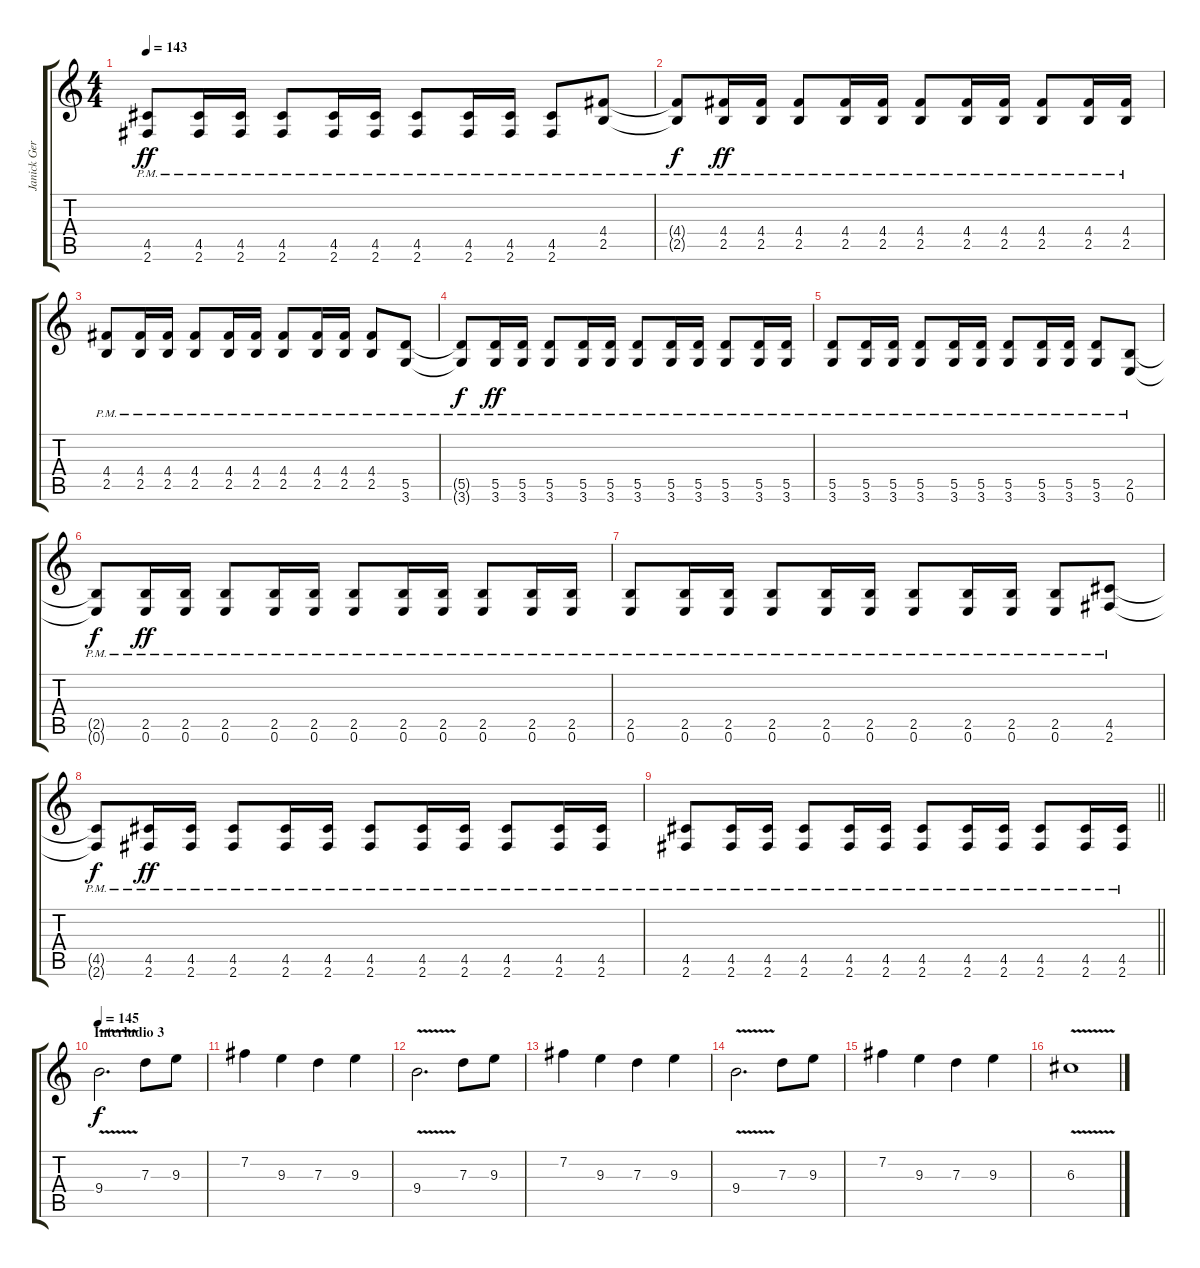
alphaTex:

\track ("Janick Gers" "Janick Ger") {instrument distortionguitar}
\staff {score tabs}
\tuning (E4 B3 G3 D3 A2 E2) {hide}
\ts (4 4)
\tempo 143
\clef g2
\ks c
(4.5{pm} 2.6{pm}).8{dy ff} (4.5{pm} 2.6{pm}).16 (4.5{pm} 2.6{pm}).16 (4.5{pm} 2.6{pm}).8 (4.5{pm} 2.6{pm}).16 (4.5{pm} 2.6{pm}).16 (4.5{pm} 2.6{pm}).8 (4.5{pm} 2.6{pm}).16 (4.5{pm} 2.6{pm}).16 (4.5{pm} 2.6{pm}).8 (4.4{pm} 2.5{pm}).8 |
(4.4{pm t} 2.5{pm t}).8{dy f} (4.4{pm} 2.5{pm}).16{dy ff} (4.4{pm} 2.5{pm}).16 (4.4{pm} 2.5{pm}).8 (4.4{pm} 2.5{pm}).16 (4.4{pm} 2.5{pm}).16 (4.4{pm} 2.5{pm}).8 (4.4{pm} 2.5{pm}).16 (4.4{pm} 2.5{pm}).16 (4.4{pm} 2.5{pm}).8 (4.4{pm} 2.5{pm}).16 (4.4{pm} 2.5{pm}).16 |
(4.4{pm} 2.5{pm}).8 (4.4{pm} 2.5{pm}).16 (4.4{pm} 2.5{pm}).16 (4.4{pm} 2.5{pm}).8 (4.4{pm} 2.5{pm}).16 (4.4{pm} 2.5{pm}).16 (4.4{pm} 2.5{pm}).8 (4.4{pm} 2.5{pm}).16 (4.4{pm} 2.5{pm}).16 (4.4{pm} 2.5{pm}).8 (5.5{pm} 3.6{pm}).8 |
(5.5{pm t} 3.6{pm t}).8{dy f} (5.5{pm} 3.6{pm}).16{dy ff} (5.5{pm} 3.6{pm}).16 (5.5{pm} 3.6{pm}).8 (5.5{pm} 3.6{pm}).16 (5.5{pm} 3.6{pm}).16 (5.5{pm} 3.6{pm}).8 (5.5{pm} 3.6{pm}).16 (5.5{pm} 3.6{pm}).16 (5.5{pm} 3.6{pm}).8 (5.5{pm} 3.6{pm}).16 (5.5{pm} 3.6{pm}).16 |
(5.5{pm} 3.6{pm}).8 (5.5{pm} 3.6{pm}).16 (5.5{pm} 3.6{pm}).16 (5.5{pm} 3.6{pm}).8 (5.5{pm} 3.6{pm}).16 (5.5{pm} 3.6{pm}).16 (5.5{pm} 3.6{pm}).8 (5.5{pm} 3.6{pm}).16 (5.5{pm} 3.6{pm}).16 (5.5{pm} 3.6{pm}).8 (2.5{pm} 0.6{pm}).8 |
(2.5{pm t} 0.6{pm t}).8{dy f} (2.5{pm} 0.6{pm}).16{dy ff} (2.5{pm} 0.6{pm}).16 (2.5{pm} 0.6{pm}).8 (2.5{pm} 0.6{pm}).16 (2.5{pm} 0.6{pm}).16 (2.5{pm} 0.6{pm}).8 (2.5{pm} 0.6{pm}).16 (2.5{pm} 0.6{pm}).16 (2.5{pm} 0.6{pm}).8 (2.5{pm} 0.6{pm}).16 (2.5{pm} 0.6{pm}).16 |
(2.5{pm} 0.6{pm}).8 (2.5{pm} 0.6{pm}).16 (2.5{pm} 0.6{pm}).16 (2.5{pm} 0.6{pm}).8 (2.5{pm} 0.6{pm}).16 (2.5{pm} 0.6{pm}).16 (2.5{pm} 0.6{pm}).8 (2.5{pm} 0.6{pm}).16 (2.5{pm} 0.6{pm}).16 (2.5{pm} 0.6{pm}).8 (4.5{pm} 2.6{pm}).8 |
(4.5{pm t} 2.6{pm t}).8{dy f} (4.5{pm} 2.6{pm}).16{dy ff} (4.5{pm} 2.6{pm}).16 (4.5{pm} 2.6{pm}).8 (4.5{pm} 2.6{pm}).16 (4.5{pm} 2.6{pm}).16 (4.5{pm} 2.6{pm}).8 (4.5{pm} 2.6{pm}).16 (4.5{pm} 2.6{pm}).16 (4.5{pm} 2.6{pm}).8 (4.5{pm} 2.6{pm}).16 (4.5{pm} 2.6{pm}).16 |
\barLineRight lightlight
(4.5{pm} 2.6{pm}).8 (4.5{pm} 2.6{pm}).16 (4.5{pm} 2.6{pm}).16 (4.5{pm} 2.6{pm}).8 (4.5{pm} 2.6{pm}).16 (4.5{pm} 2.6{pm}).16 (4.5{pm} 2.6{pm}).8 (4.5{pm} 2.6{pm}).16 (4.5{pm} 2.6{pm}).16 (4.5{pm} 2.6{pm}).8 (4.5{pm} 2.6{pm}).16 (4.5{pm} 2.6{pm}).16 |
\section ("" "Interludio 3")
\tempo 145
9.4{v}.2{d dy f} 7.3.8 9.3.8 |
7.2.4 9.3.4 7.3.4 9.3.4 |
9.4{v}.2{d} 7.3.8 9.3.8 |
7.2.4 9.3.4 7.3.4 9.3.4 |
9.4{v}.2{d} 7.3.8 9.3.8 |
7.2.4 9.3.4 7.3.4 9.3.4 |
6.3{v}.1
